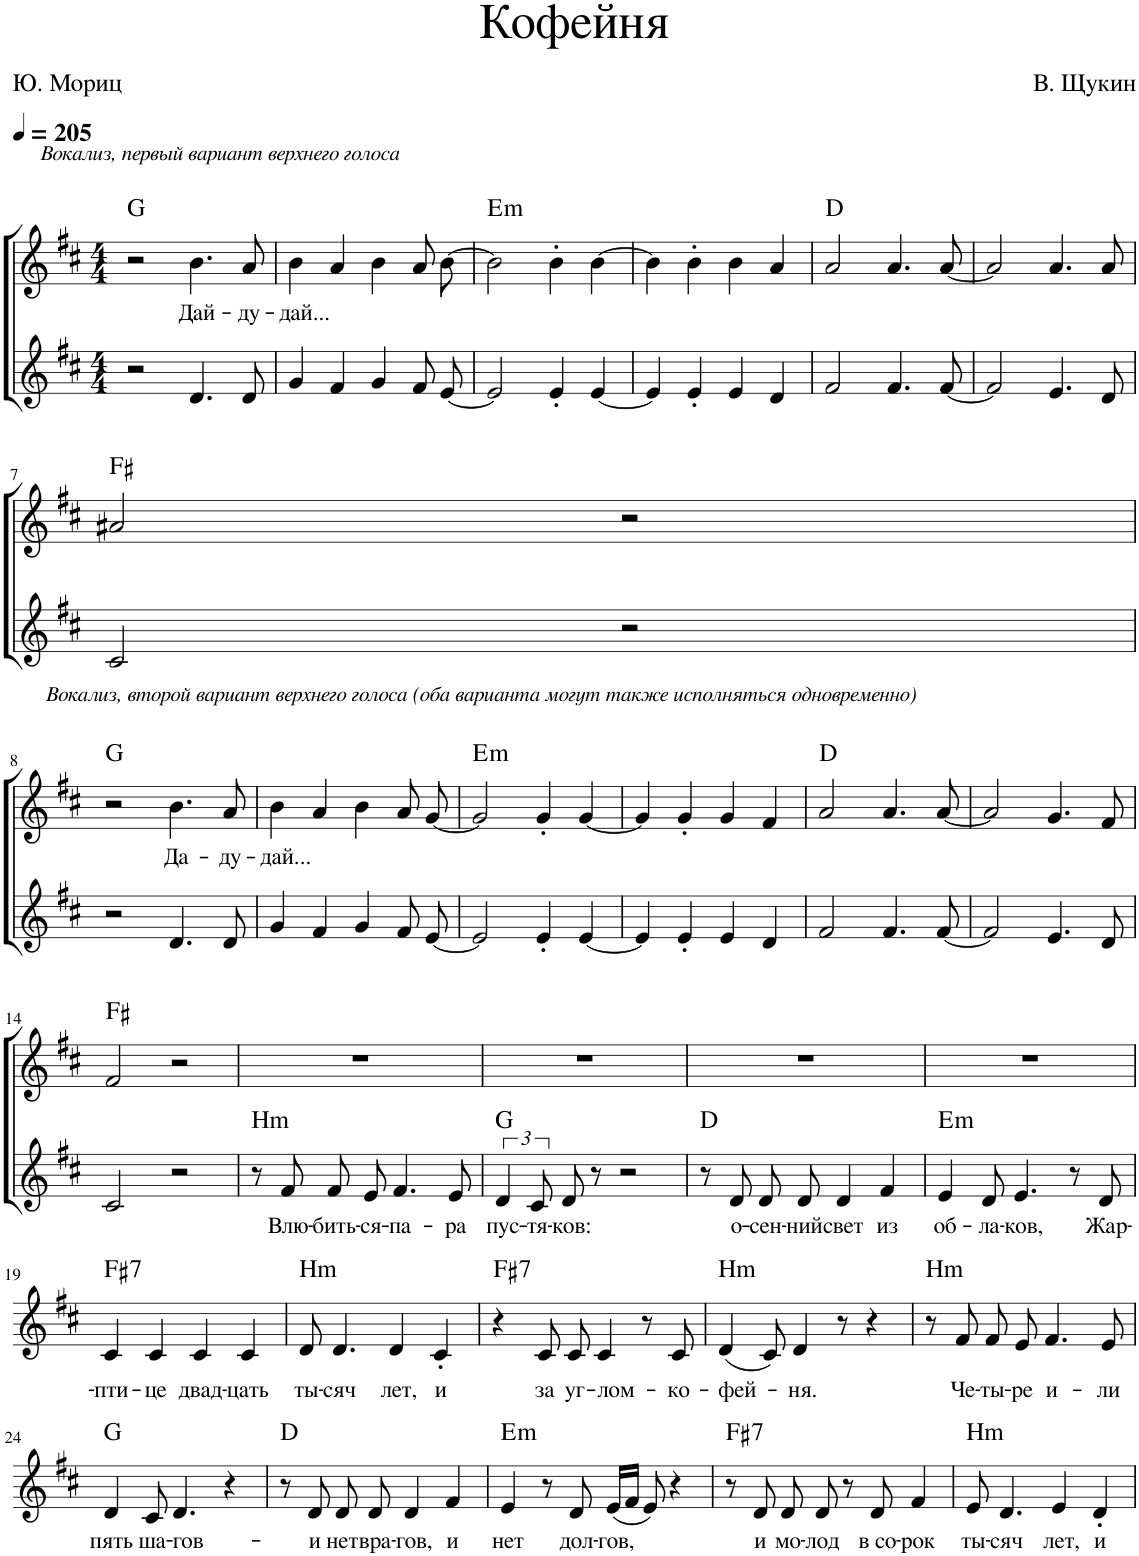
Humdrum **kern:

**kern	**text	**kern	**text	**harte
*part2	*part2	*part1	*part1	*part1
*staff2	*staff2	*staff1	*staff1	*
*I"Голос	*	*I"Голос	*	*
*clefG2	*	*clefG2	*	*
*Trd12c21	*	*Trd8c14	*	*
*k[f#c#]	*	*k[f#c#]	*	*
*M4/4	*	*M4/4	*	*
*MM205	*	*MM205	*	*
=1	=1	=1	=1	=1
!	!	!LO:TX:a:i:t=Вокализ, первый вариант верхнего голоса	!	!
2r	.	2r	.	G:maj
!	!	!	!LO:LY:b	!
4.d/	.	4.b\	Дай-	.
!	!	!	!LO:LY:b	!
8d/	.	8a/	-ду-	.
=2	=2	=2	=2	=2
!	!	!	!LO:LY:b	!
4g/	.	4b\	-дай...	.
4f#/	.	4a/	.	.
4g/	.	4b\	.	.
8f#/	.	8a/L	.	.
[8e/	.	[8b/J	.	.
=3	=3	=3	=3	=3
!	!	!	!	!LO:H:kt=m
2e/]	.	2b\]	.	E:min
4e'/	.	4b'\	.	.
[4e/	.	[4b\	.	.
=4	=4	=4	=4	=4
4e/]	.	4b\]	.	.
4e'/	.	4b'\	.	.
4e/	.	4b\	.	.
4d/	.	4a/	.	.
=5	=5	=5	=5	=5
2f#/	.	2a/	.	D:maj
4.f#/	.	4.a/	.	.
[8f#/	.	[8a/	.	.
=6	=6	=6	=6	=6
2f#/]	.	2a/]	.	.
4.e/	.	4.a/	.	.
8d/	.	8a/	.	.
!!LO:LB:g=z
=7	=7	=7	=7	=7
2c#/	.	2a#X/	.	F#:maj
2r	.	2r	.	.
!!LO:LB:g=z
=8	=8	=8	=8	=8
!	!	!LO:TX:a:i:t=Вокализ, второй вариант верхнего голоса (оба варианта могут также исполняться одновременно)	!	!
2r	.	2r	.	G:maj
!	!	!	!LO:LY:b	!
4.d/	.	4.b\	Да-	.
!	!	!	!LO:LY:b	!
8d/	.	8a/	-ду-	.
=9	=9	=9	=9	=9
!	!	!	!LO:LY:b	!
4g/	.	4b\	-дай...	.
4f#/	.	4a/	.	.
4g/	.	4b\	.	.
8f#/	.	8a/L	.	.
[8e/	.	[8g/J	.	.
=10	=10	=10	=10	=10
!	!	!	!	!LO:H:kt=m
2e/]	.	2g/]	.	E:min
4e'/	.	4g'/	.	.
[4e/	.	[4g/	.	.
=11	=11	=11	=11	=11
4e/]	.	4g/]	.	.
4e'/	.	4g'/	.	.
4e/	.	4g/	.	.
4d/	.	4f#/	.	.
=12	=12	=12	=12	=12
2f#/	.	2a/	.	D:maj
4.f#/	.	4.a/	.	.
[8f#/	.	[8a/	.	.
=13	=13	=13	=13	=13
2f#/]	.	2a/]	.	.
4.e/	.	4.g/	.	.
8d/	.	8f#/	.	.
!!LO:LB:g=z
=14	=14	=14	=14	=14
2c#/	.	2f#/	.	F#:maj
2r	.	2r	.	.
=15	=15	=15	=15	=15
8r	.	1r	.	.
!	!LO:LY:b	!	!	!
8f#/	Влю-	.	.	.
!	!LO:LY:b	!	!	!
8f#/	-бить-	.	.	.
!	!LO:LY:b	!	!	!
8e/	-ся-	.	.	.
!	!LO:LY:b	!	!	!
4.f#/	па-	.	.	.
!	!LO:LY:b	!	!	!
8e/	-ра	.	.	.
=16	=16	=16	=16	=16
!	!LO:LY:b	!	!	!
6d/	пус-	1r	.	.
!	!LO:LY:b	!	!	!
12c#/	-тя-	.	.	.
!	!LO:LY:b	!	!	!
8d/	-ков:	.	.	.
8r	.	.	.	.
2r	.	.	.	.
=17	=17	=17	=17	=17
8r	.	1r	.	.
!	!LO:LY:b	!	!	!
8d/	о-	.	.	.
!	!LO:LY:b	!	!	!
8d/	-сен-	.	.	.
!	!LO:LY:b	!	!	!
8d/	-ний	.	.	.
!	!LO:LY:b	!	!	!
4d/	свет	.	.	.
!	!LO:LY:b	!	!	!
4f#/	из	.	.	.
=18	=18	=18	=18	=18
!	!LO:LY:b	!	!	!
4e/	об-	1r	.	.
!	!LO:LY:b	!	!	!
8d/	-ла-	.	.	.
!	!LO:LY:b	!	!	!
4.e/	-ков,	.	.	.
8r	.	.	.	.
!	!LO:LY:b	!	!	!
8d/	Жар-	.	.	.
!!LO:LB:g=z
=19	=19	=19	=19	=19
!	!LO:LY:b	!	!	!
4c#/	-пти-	1r	.	.
!	!LO:LY:b	!	!	!
4c#/	-це	.	.	.
!	!LO:LY:b	!	!	!
4c#/	двад-	.	.	.
!	!LO:LY:b	!	!	!
4c#/	-цать	.	.	.
=20	=20	=20	=20	=20
!	!LO:LY:b	!	!	!
8d/	ты-	1r	.	.
!	!LO:LY:b	!	!	!
4.d/	-сяч	.	.	.
!	!LO:LY:b	!	!	!
4d/	лет,	.	.	.
!	!LO:LY:b	!	!	!
4c#'/	и	.	.	.
=21	=21	=21	=21	=21
4r	.	1r	.	.
!	!LO:LY:b	!	!	!
8c#/	за	.	.	.
!	!LO:LY:b	!	!	!
8c#/	уг-	.	.	.
!	!LO:LY:b	!	!	!
4c#/	-лом-	.	.	.
8r	.	.	.	.
!	!LO:LY:b	!	!	!
8c#/	-ко-	.	.	.
=22	=22	=22	=22	=22
!	!LO:LY:b	!	!	!
(4d/	-фей-	1r	.	.
8c#/)	.	.	.	.
!	!LO:LY:b	!	!	!
4d/	-ня.	.	.	.
8r	.	.	.	.
4r	.	.	.	.
=23	=23	=23	=23	=23
8r	.	1r	.	.
!	!LO:LY:b	!	!	!
8f#/	Че-	.	.	.
!	!LO:LY:b	!	!	!
8f#/	-ты-	.	.	.
!	!LO:LY:b	!	!	!
8e/	-ре	.	.	.
!	!LO:LY:b	!	!	!
4.f#/	и-	.	.	.
!	!LO:LY:b	!	!	!
8e/	-ли	.	.	.
!!LO:LB:g=z
=24	=24	=24	=24	=24
!	!LO:LY:b	!	!	!
4d/	пять	1r	.	.
!	!LO:LY:b	!	!	!
8c#/	ша-	.	.	.
!	!LO:LY:b	!	!	!
4.d/	-гов-	.	.	.
4r	.	.	.	.
=25	=25	=25	=25	=25
8r	.	1r	.	.
!	!LO:LY:b	!	!	!
8d/	-и	.	.	.
!	!LO:LY:b	!	!	!
8d/	нет	.	.	.
!	!LO:LY:b	!	!	!
8d/	вра-	.	.	.
!	!LO:LY:b	!	!	!
4d/	-гов,	.	.	.
!	!LO:LY:b	!	!	!
4f#/	и	.	.	.
=26	=26	=26	=26	=26
!	!LO:LY:b	!	!	!
4e/	нет	1r	.	.
8r	.	.	.	.
!	!LO:LY:b	!	!	!
8d/	дол-	.	.	.
!	!LO:LY:b	!	!	!
(16e/LL	-гов,	.	.	.
16f#/JJ	.	.	.	.
8e/)	.	.	.	.
4r	.	.	.	.
=27	=27	=27	=27	=27
8r	.	1r	.	.
!	!LO:LY:b	!	!	!
8d/	и	.	.	.
!	!LO:LY:b	!	!	!
8d/	мо-	.	.	.
!	!LO:LY:b	!	!	!
8d/	-лод	.	.	.
8r	.	.	.	.
!	!LO:LY:b	!	!	!
8d/	в со-	.	.	.
!	!LO:LY:b	!	!	!
4f#/	-рок	.	.	.
=28	=28	=28	=28	=28
!	!LO:LY:b	!	!	!
8e/	ты-	1r	.	.
!	!LO:LY:b	!	!	!
4.d/	-сяч	.	.	.
!	!LO:LY:b	!	!	!
4e/	лет,	.	.	.
!	!LO:LY:b	!	!	!
4d'/	и	.	.	.
=	=	=	=	=
*-	*-	*-	*-	*-
